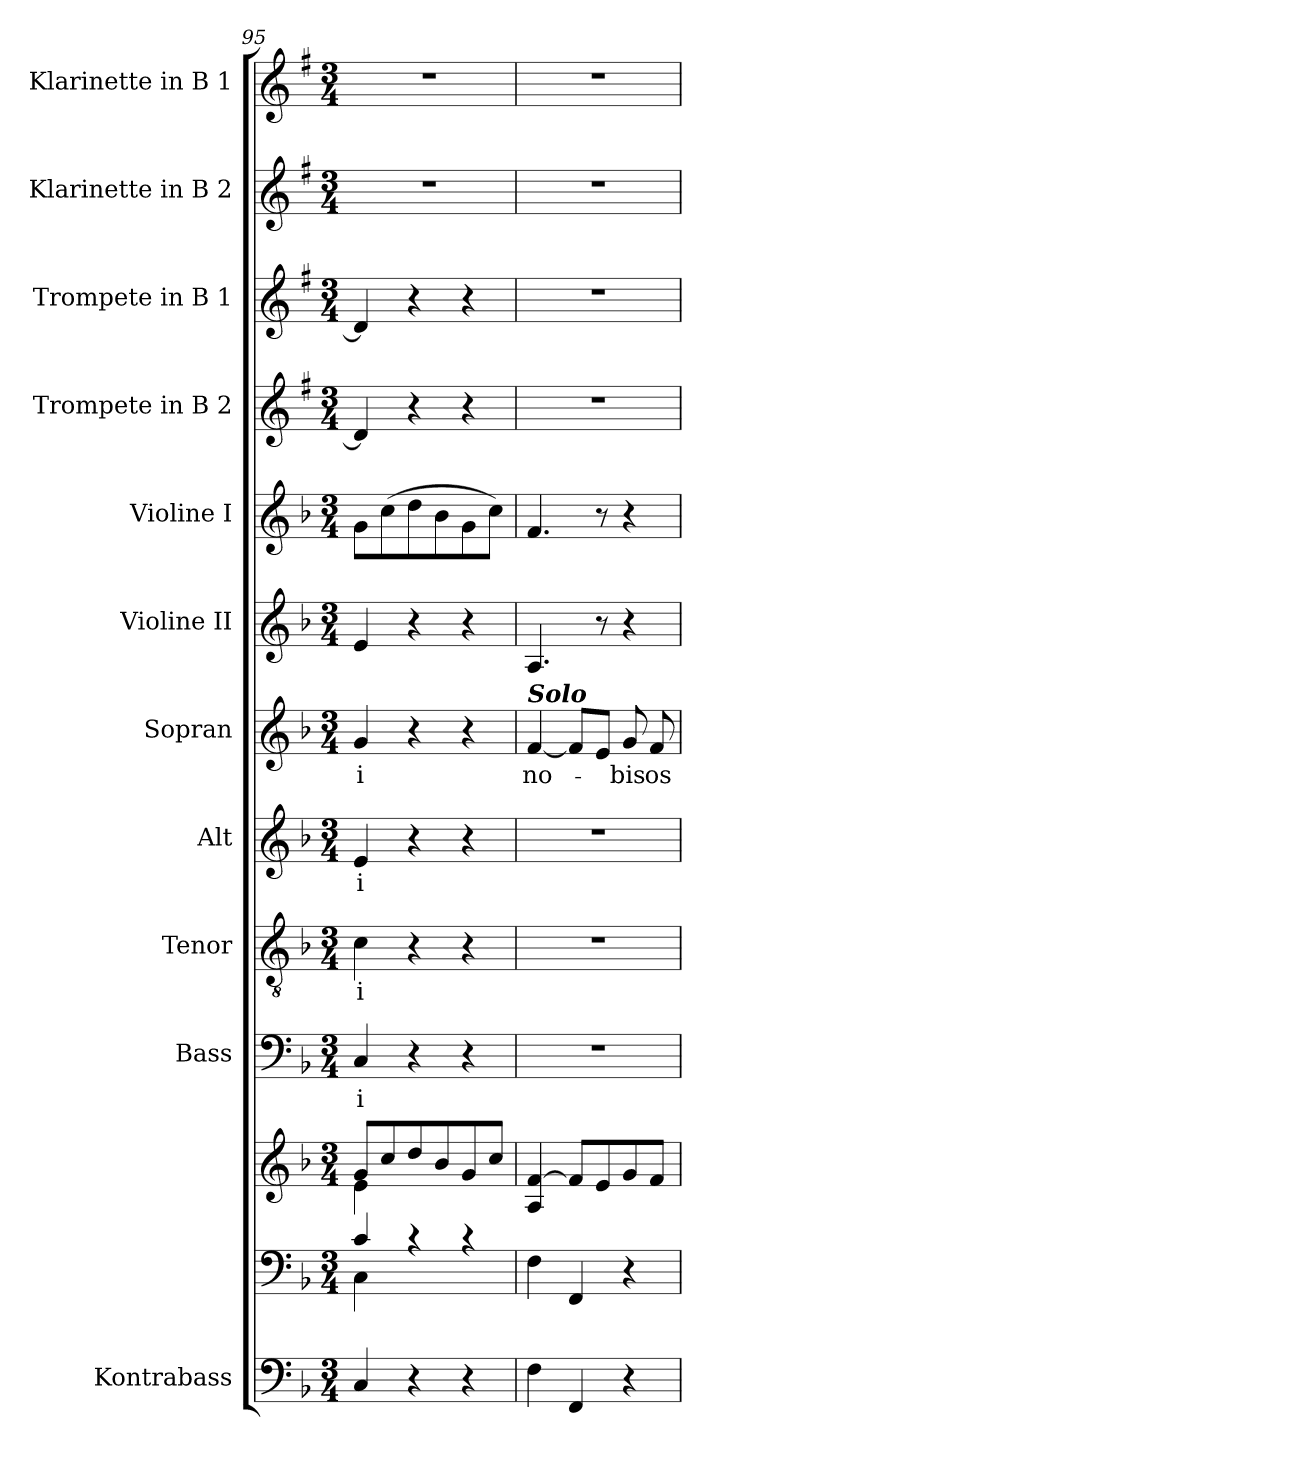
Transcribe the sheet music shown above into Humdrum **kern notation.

**kern	**kern	**kern	**kern	**text	**kern	**text	**kern	**text	**kern	**text	**kern	**kern	**kern	**kern	**kern	**kern
*part12	*part11	*part11	*part10	*part10	*part9	*part9	*part8	*part8	*part7	*part7	*part6	*part5	*part4	*part3	*part2	*part1
*staff13	*staff12	*staff11	*staff10	*staff10	*staff9	*staff9	*staff8	*staff8	*staff7	*staff7	*staff6	*staff5	*staff4	*staff3	*staff2	*staff1
*I"Kontrabass	*	*	*I"Bass	*	*I"Tenor	*	*I"Alt	*	*I"Sopran	*	*I"Violine II	*I"Violine I	*I"Trompete in B 2	*I"Trompete in B 1	*I"Klarinette in B 2	*I"Klarinette in B 1
*I'Kb.	*	*	*I'B	*	*I'T	*	*I'A	*	*I'S	*	*I'Vl. II	*I'Vl. I	*	*	*	*
*clefF4	*clefF4	*clefG2	*clefF4	*	*clefGv2	*	*clefG2	*	*clefG2	*	*clefG2	*clefG2	*clefG2	*clefG2	*clefG2	*clefG2
*ITrd7c12	*	*	*	*	*	*	*	*	*	*	*	*	*ITrd1c2	*ITrd1c2	*ITrd1c2	*ITrd1c2
*k[b-]	*k[b-]	*k[b-]	*k[b-]	*	*k[b-]	*	*k[b-]	*	*k[b-]	*	*k[b-]	*k[b-]	*k[b-]	*k[b-]	*k[b-]	*k[b-]
*F:	*F:	*F:	*F:	*	*F:	*	*F:	*	*F:	*	*F:	*F:	*F:	*F:	*F:	*F:
*M3/4	*M3/4	*M3/4	*M3/4	*	*M3/4	*	*M3/4	*	*M3/4	*	*M3/4	*M3/4	*M3/4	*M3/4	*M3/4	*M3/4
=95	=95	=95	=95	=95	=95	=95	=95	=95	=95	=95	=95	=95	=95	=95	=95	=95
*	*^	*^	*	*	*	*	*	*	*	*	*	*	*	*	*	*
!	!	!	!	!	!	!LO:LY:b	!	!LO:LY:b	!	!LO:LY:b	!	!LO:LY:b	!	!	!	!	!	!
4CC/	4c/	4C\	8g/L	4e\	4C/	-i	4c\	-i	4e/	-i	4g/	-i	4e/	8g\L	4c/]	4c/]	2.r	2.r
.	.	.	8cc/	.	.	.	.	.	.	.	.	.	.	(>8cc\	.	.	.	.
4r	4rc	2ryy	8dd/	2ryy	4r	.	4r	.	4r	.	4r	.	4r	8dd\	4r	4r	.	.
.	.	.	8b-/	.	.	.	.	.	.	.	.	.	.	8b-\	.	.	.	.
4r	4rc	.	8g/	.	4r	.	4r	.	4r	.	4r	.	4r	8g\	4r	4r	.	.
.	.	.	8cc/J	.	.	.	.	.	.	.	.	.	.	8cc\J)	.	.	.	.
*	*v	*v	*	*	*	*	*	*	*	*	*	*	*	*	*	*	*	*
*	*	*v	*v	*	*	*	*	*	*	*	*	*	*	*	*	*	*
=96	=96	=96	=96	=96	=96	=96	=96	=96	=96	=96	=96	=96	=96	=96	=96	=96
!	!	!	!	!	!	!	!	!	!LO:TX:a:Bi:t=Solo	!	!	!	!	!	!	!
!	!	!	!	!	!	!	!	!	!	!LO:LY:b	!	!	!	!	!	!
4FF\	4F\	4A/ [>4f/	2.r	.	2.r	.	2.r	.	[4f/	no-	4.A/	4.f/	2.r	2.r	2.r	2.r
4FFF/	4FF/	8f/L]	.	.	.	.	.	.	8f/L]	.	.	.	.	.	.	.
.	.	8e/	.	.	.	.	.	.	8e/J	.	8r	8r	.	.	.	.
!	!	!	!	!	!	!	!	!	!	!LO:LY:b	!	!	!	!	!	!
4r	4r	8g/	.	.	.	.	.	.	8g/	-bis	4r	4r	.	.	.	.
!	!	!	!	!	!	!	!	!	!	!LO:LY:b	!	!	!	!	!	!
.	.	8f/J	.	.	.	.	.	.	8f/	os-	.	.	.	.	.	.
=	=	=	=	=	=	=	=	=	=	=	=	=	=	=	=	=
*-	*-	*-	*-	*-	*-	*-	*-	*-	*-	*-	*-	*-	*-	*-	*-	*-
